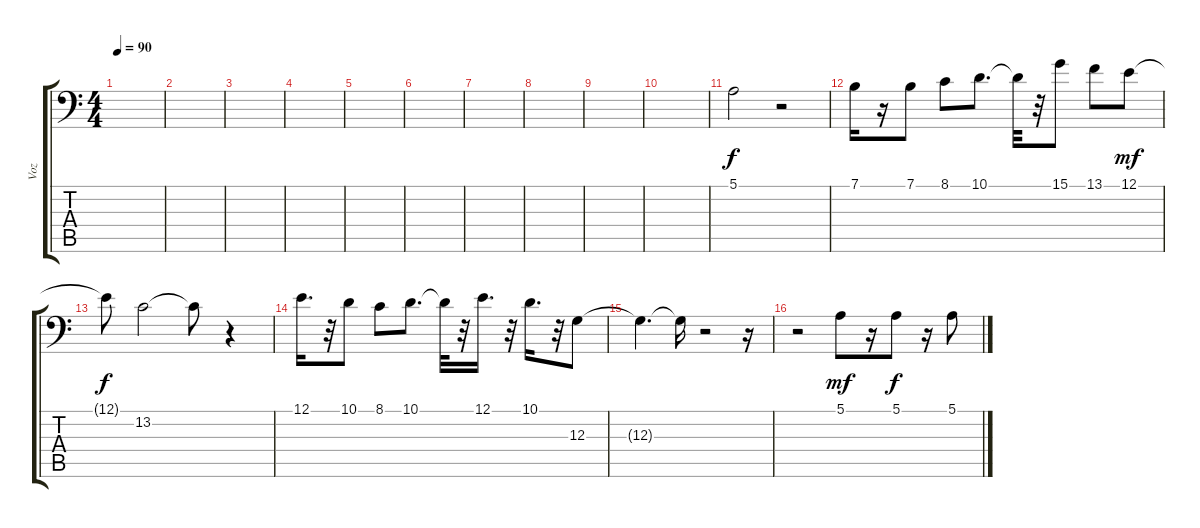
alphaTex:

\track ("Voz" "Voz") {instrument tenorsax}
\staff {score tabs}
\tuning (E3 B2 G2 D2 A1 E1) {hide}
\ts (4 4)
\tempo 90
\clef f4
\ks c
|
|
|
|
|
|
|
|
|
|
5.1.2 r.2 |
7.1.16 r.16 7.1.8 8.1.8 10.1.8{d} 10.1{t}.32 r.32 15.1.8 13.1.8 12.1.8{dy mf} |
12.1{t}.8{dy f} 13.2.2 13.2{t}.8 r.4 |
12.1.16{d} r.32 10.1.8 8.1.8 10.1.8{d} 10.1{t}.32 r.32 12.1.16{d} r.32 10.1.16{d} r.32 12.3.8 |
12.3{t}.4{d} 12.3{t}.16 r.2 r.16 |
r.2 5.1.8{dy mf} r.16 5.1.8{dy f} r.16 5.1.8
